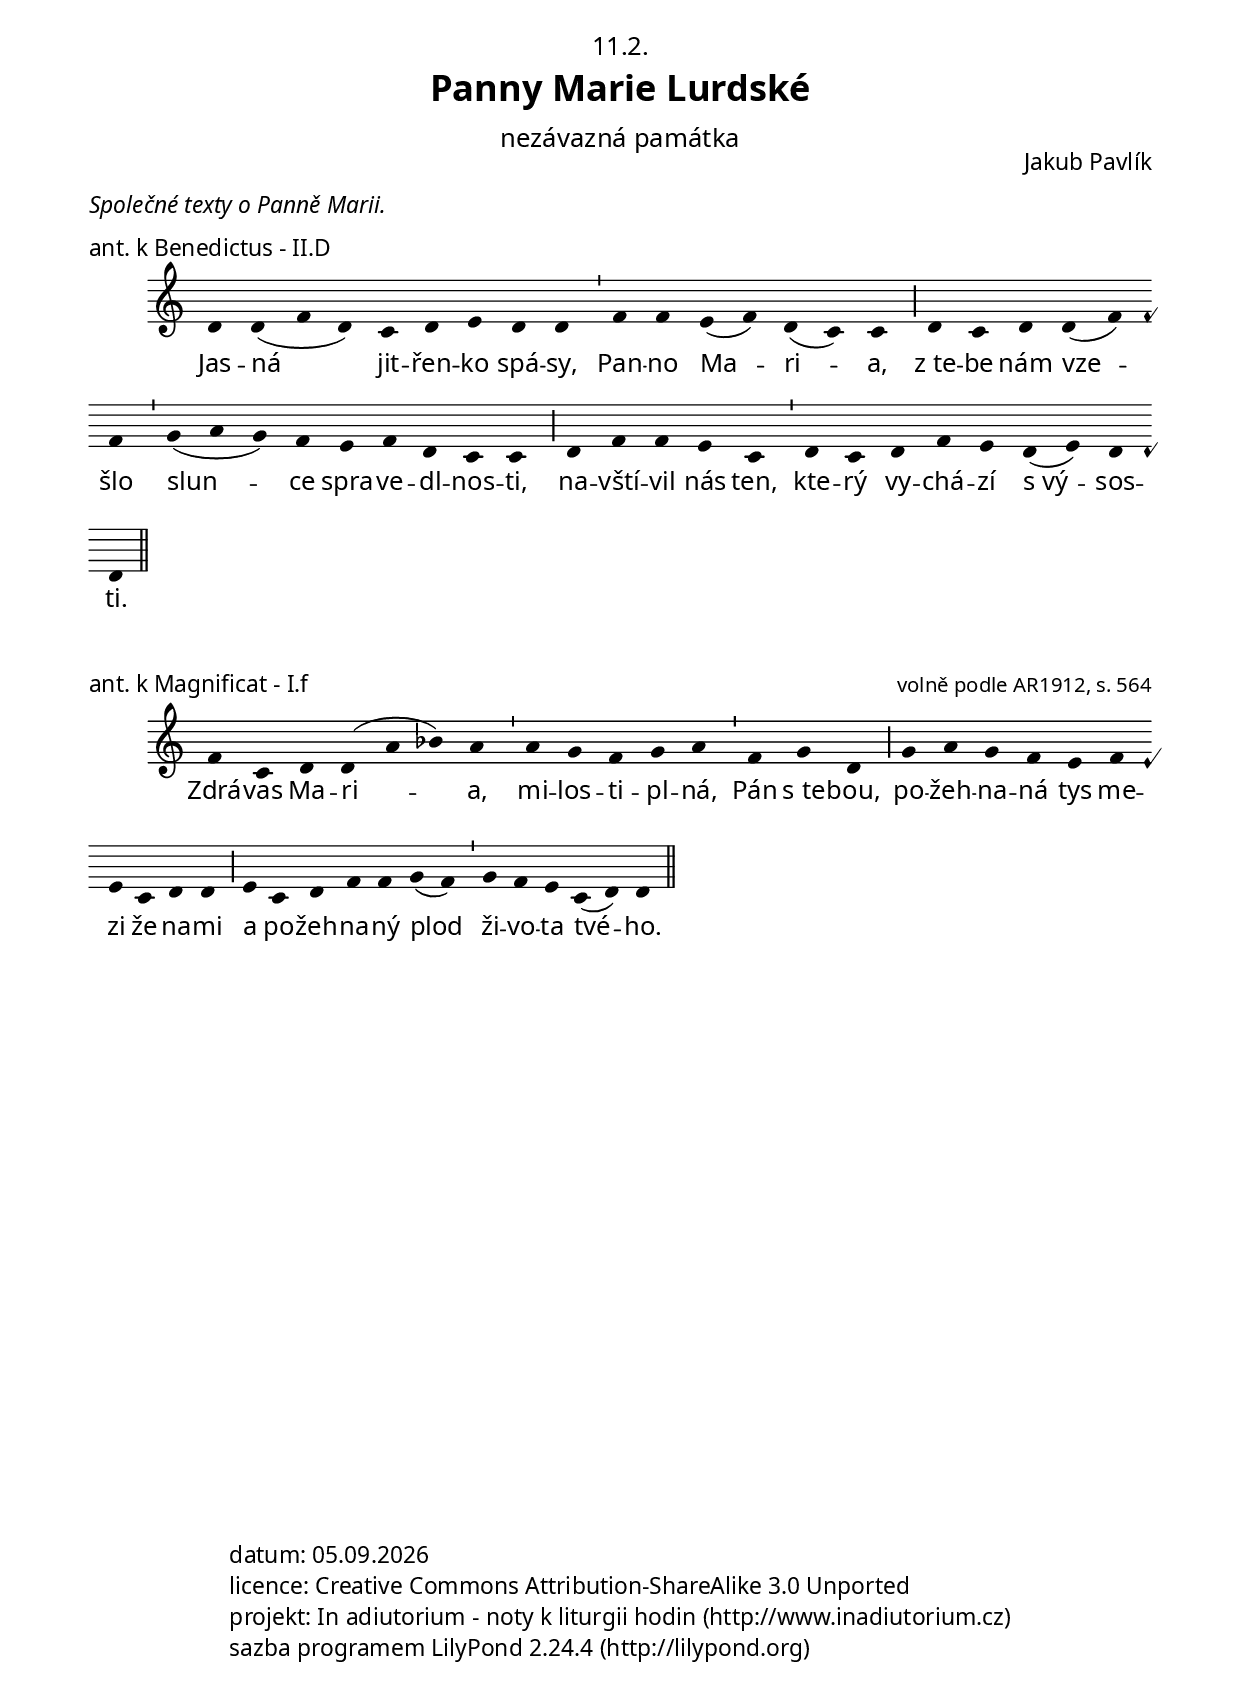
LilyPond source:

\version "2.17.24"

\include "../spolecne.ly"

\header {
  title = \markup\titleSvatek
            "Panny Marie Lurdské"
            "nezávazná památka"
            11.2.
  composer = "Jakub Pavlík"
}

\markup\communia #'(#:maria)

\score {
  \relative c' {
    \choralniRezim
    d4 d( f d) c d e d d \barMin
    f f e( f) d( c) c \barMaior
    d c d d( f) f \barMin
    g( a g) f e f d c c \barMaior
    d f f e c \barMin
    d c d f e d( e) d d \barFinalis
  }
  \addlyrics {
    Jas -- ná jit -- řen -- ko spá -- sy,
    Pan -- no Ma -- ri -- a,
    z_te -- be nám vze -- šlo
    slun -- ce spra -- ve -- dl -- nos -- ti,
    na -- vští -- vil nás ten,
    kte -- rý vy -- chá -- zí s_vý -- sos -- ti.
  }
  \header {
    quid = "ant. k Benedictus"
    modus = "II"
    differentia = "D"
    psalmus = ""
    id = "aben"
    piece = \markup {\sestavTitulekBezZalmu}
  }
}

\score {
  \relative c' {
    \choralniRezim
    f4 c d d( a' bes) a \barMin
    a g f g a \barMin
    f g d \barMaior

    g a g f e
    f e c d d \barMaior
    e c d f f g( f) \barMin
    g f e c( d) d \barFinalis
  }
  \addlyrics {
    Zdrá -- vas Ma -- ri -- a,
    mi -- los -- ti -- pl -- ná,
    Pán s_te -- bou,

    po -- žeh -- na -- ná tys
    me -- zi že -- na -- mi
    a po -- žeh -- na -- ný plod
    ži -- vo -- ta tvé -- ho.
  }
  \header {
    quid = "ant. k Magnificat"
    modus = "I"
    differentia = "f"
    psalmus = ""
    id = "amag"
    fial = "sanktoral/1208pmpocatebezposkvrny.ly#2ne-amag?zacatek=40"
    fons_externus = "volně podle AR1912, s. 564"
    piece = \markup {\sestavTitulekBezZalmu}
  }
}